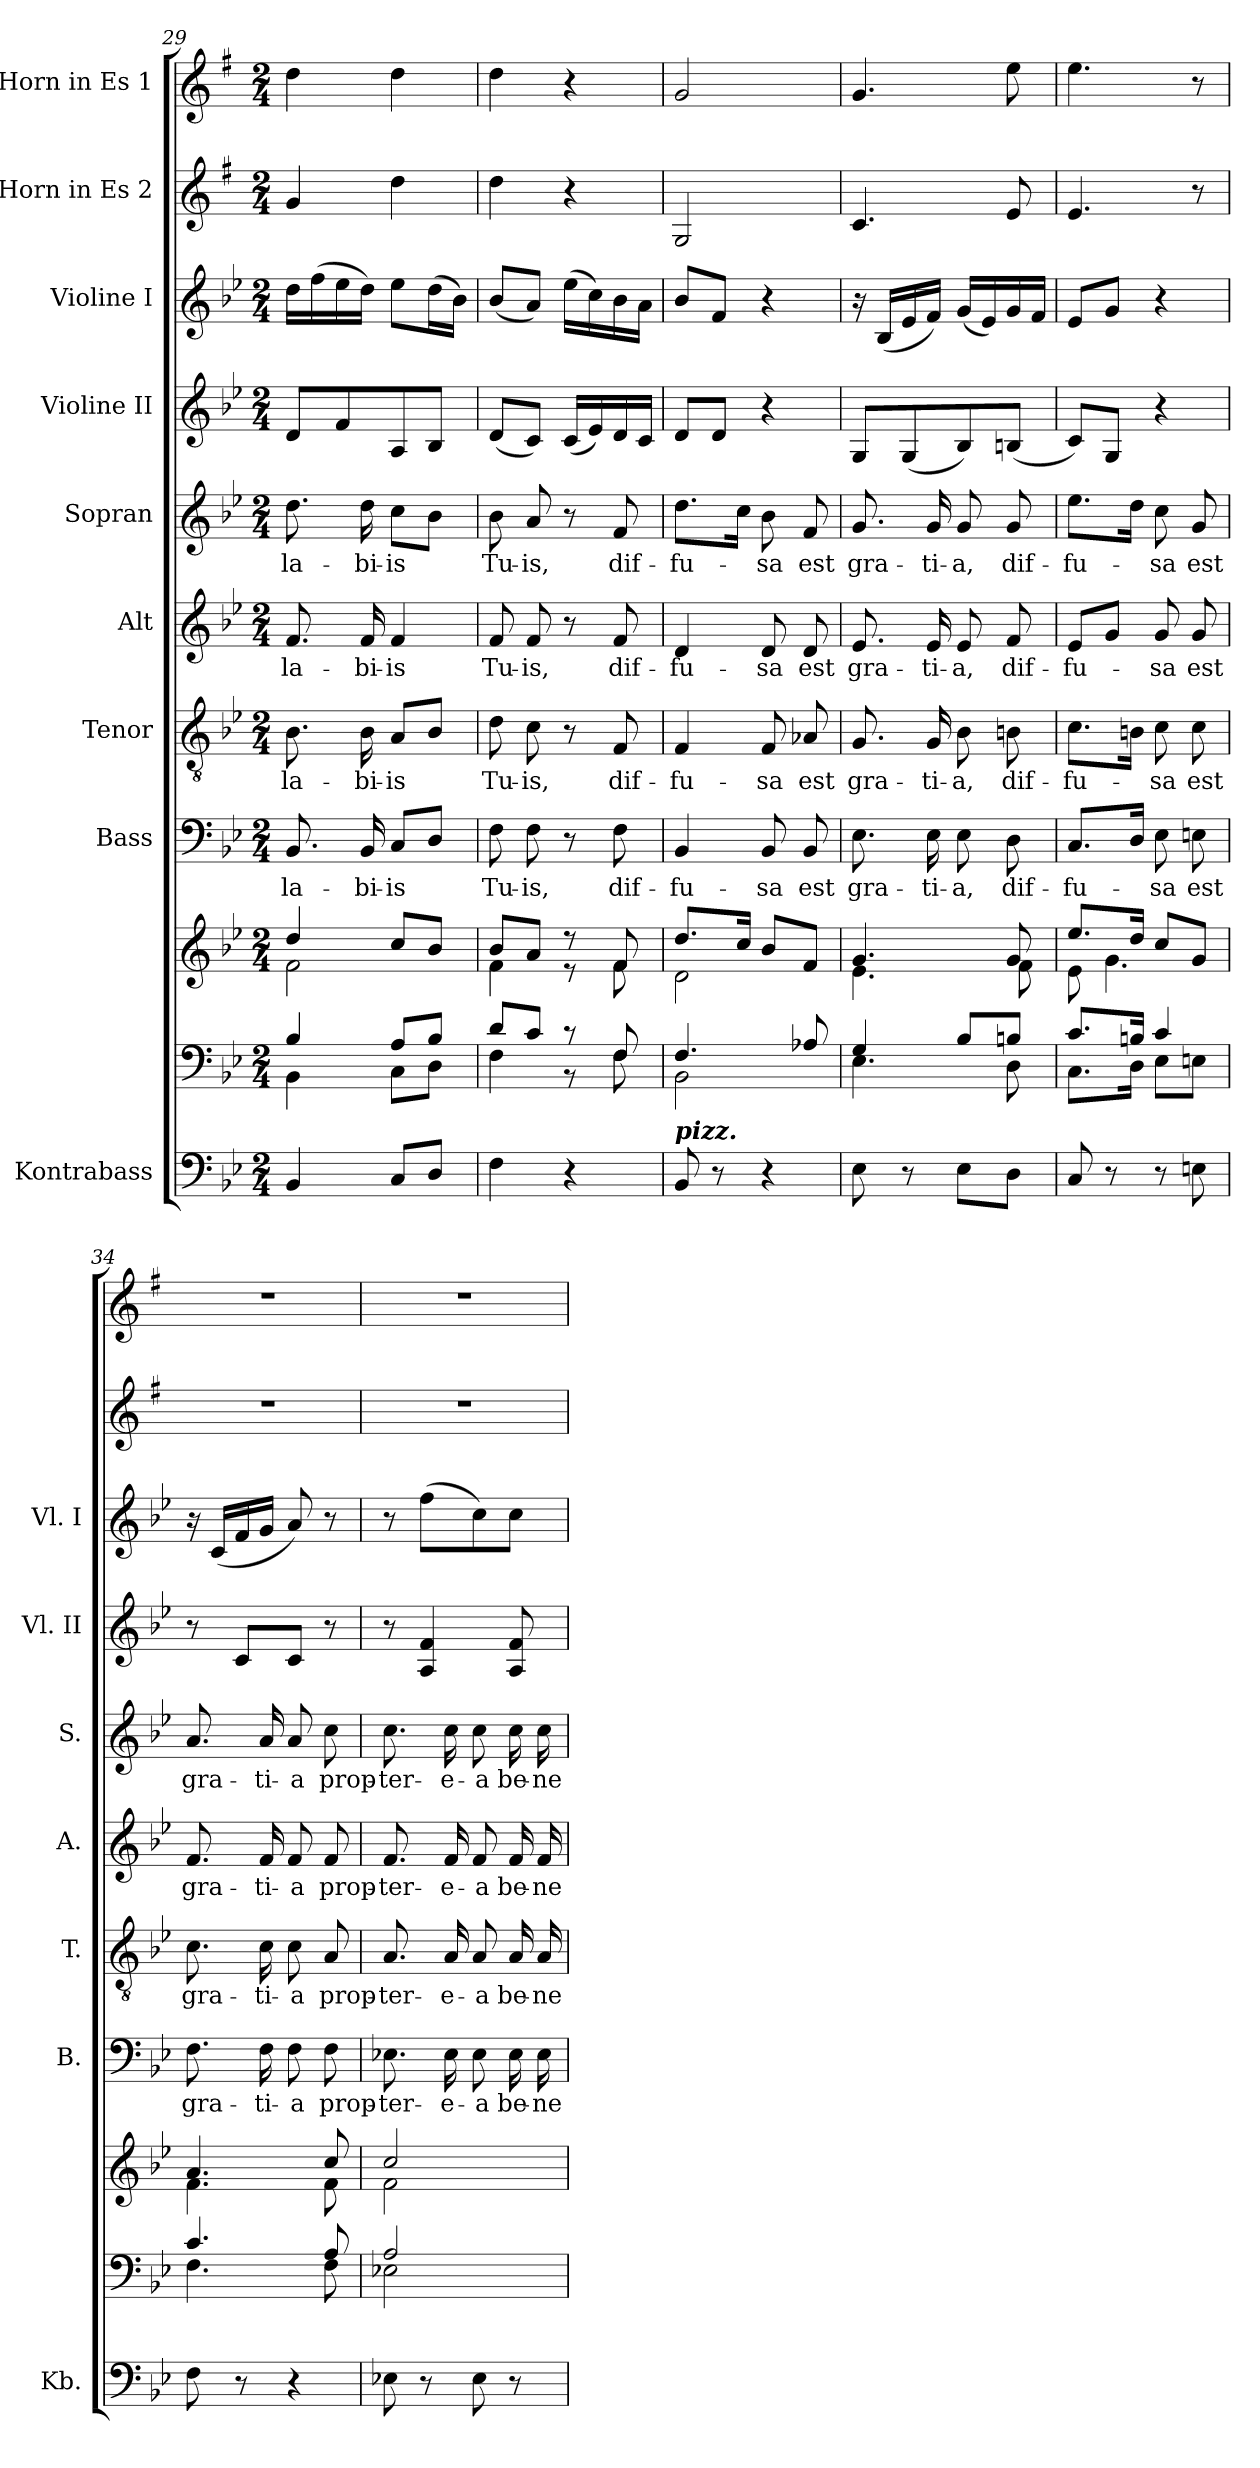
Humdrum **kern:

**kern	**kern	**kern	**kern	**text	**kern	**text	**kern	**text	**kern	**text	**kern	**kern	**kern	**kern
*part10	*part9	*part9	*part8	*part8	*part7	*part7	*part6	*part6	*part5	*part5	*part4	*part3	*part2	*part1
*staff11	*staff10	*staff9	*staff8	*staff8	*staff7	*staff7	*staff6	*staff6	*staff5	*staff5	*staff4	*staff3	*staff2	*staff1
*I"Kontrabass	*	*	*I"Bass	*	*I"Tenor	*	*I"Alt	*	*I"Sopran	*	*I"Violine II	*I"Violine I	*I"Horn in Es 2	*I"Horn in Es 1
*I'Kb.	*	*	*I'B.	*	*I'T.	*	*I'A.	*	*I'S.	*	*I'Vl. II	*I'Vl. I	*	*
*clefF4	*clefF4	*clefG2	*clefF4	*	*clefGv2	*	*clefG2	*	*clefG2	*	*clefG2	*clefG2	*clefG2	*clefG2
*ITrd7c12	*	*	*	*	*	*	*	*	*	*	*	*	*ITrd5c9	*ITrd5c9
*k[b-e-]	*k[b-e-]	*k[b-e-]	*k[b-e-]	*	*k[b-e-]	*	*k[b-e-]	*	*k[b-e-]	*	*k[b-e-]	*k[b-e-]	*k[b-e-]	*k[b-e-]
*B-:	*B-:	*B-:	*B-:	*	*B-:	*	*B-:	*	*B-:	*	*B-:	*B-:	*B-:	*B-:
*M2/4	*M2/4	*M2/4	*M2/4	*	*M2/4	*	*M2/4	*	*M2/4	*	*M2/4	*M2/4	*M2/4	*M2/4
=29	=29	=29	=29	=29	=29	=29	=29	=29	=29	=29	=29	=29	=29	=29
*	*^	*^	*	*	*	*	*	*	*	*	*	*	*	*
!	!	!	!	!	!	!LO:LY:b	!	!LO:LY:b	!	!LO:LY:b	!	!LO:LY:b	!	!	!	!
4BBB-/	4B-/	4BB-\	4dd/	2f\	8.BB-/	la-	8.B-\	la-	8.f/	la-	8.dd\	la-	8d/L	16dd\LL	4B-/	4f\
.	.	.	.	.	.	.	.	.	.	.	.	.	.	(>16ff\	.	.
.	.	.	.	.	.	.	.	.	.	.	.	.	8f/	16ee-\	.	.
!	!	!	!	!	!	!LO:LY:b	!	!LO:LY:b	!	!LO:LY:b	!	!LO:LY:b	!	!	!	!
.	.	.	.	.	16BB-/	-bi-	16B-\	-bi-	16f/	-bi-	16dd\	-bi-	.	16dd\JJ)	.	.
!	!	!	!	!	!	!LO:LY:b	!	!LO:LY:b	!	!LO:LY:b	!	!LO:LY:b	!	!	!	!
8CC/L	8A/L	8C\L	8cc/L	.	8C/L	-is	8A/L	-is	4f/	-is	8cc\L	-is	8A/	8ee-\L	4f\	4f\
8DD/J	8B-/J	8D\J	8b-/J	.	8D/J	.	8B-/J	.	.	.	8b-\J	.	8B-/J	(>16dd\L	.	.
.	.	.	.	.	.	.	.	.	.	.	.	.	.	16b-\JJ)	.	.
=30	=30	=30	=30	=30	=30	=30	=30	=30	=30	=30	=30	=30	=30	=30	=30	=30
!	!	!	!	!	!	!LO:LY:b	!	!LO:LY:b	!	!LO:LY:b	!	!LO:LY:b	!	!	!	!
4FF\	8d/L	4F\	8b-/L	4f\	8F\	Tu-	8d\	Tu-	8f/	Tu-	8b-\	Tu-	(<8d/L	(<8b-/L	4f\	4f\
!	!	!	!	!	!	!LO:LY:b	!	!LO:LY:b	!	!LO:LY:b	!	!LO:LY:b	!	!	!	!
.	8c/J	.	8a/J	.	8F\	-is,	8c\	-is,	8f/	-is,	8a/	-is,	8c/J)	8a/J)	.	.
4r	8r	8r	8r	8r	8r	.	8r	.	8r	.	8r	.	(<16c/LL	(>16ee-\LL	4r	4r
.	.	.	.	.	.	.	.	.	.	.	.	.	16e-/)	16cc\)	.	.
!	!	!	!	!	!	!LO:LY:b	!	!LO:LY:b	!	!LO:LY:b	!	!LO:LY:b	!	!	!	!
.	8F/	8F\	8f/	8f\	8F\	dif-	8F/	dif-	8f/	dif-	8f/	dif-	16d/	16b-\	.	.
.	.	.	.	.	.	.	.	.	.	.	.	.	16c/JJ	16a\JJ	.	.
=31	=31	=31	=31	=31	=31	=31	=31	=31	=31	=31	=31	=31	=31	=31	=31	=31
!LO:TX:a:Bi:t=pizz.	!	!	!	!	!	!	!	!	!	!	!	!	!	!	!	!
!	!	!	!	!	!	!LO:LY:b	!	!LO:LY:b	!	!LO:LY:b	!	!LO:LY:b	!	!	!	!
8BBB-/	4.F/	2BB-\	8.dd/L	2d\	4BB-/	-fu-	4F/	-fu-	4d/	-fu-	8.dd\L	-fu-	8d/L	8b-/L	2BB-/	2B-/
8r	.	.	.	.	.	.	.	.	.	.	.	.	8d/J	8f/J	.	.
.	.	.	16cc/Jk	.	.	.	.	.	.	.	16cc\Jk	.	.	.	.	.
!	!	!	!	!	!	!LO:LY:b	!	!LO:LY:b	!	!LO:LY:b	!	!LO:LY:b	!	!	!	!
4r	.	.	8b-/L	.	8BB-/	-sa	8F/	-sa	8d/	-sa	8b-\	-sa	4r	4r	.	.
!	!	!	!	!	!	!LO:LY:b	!	!LO:LY:b	!	!LO:LY:b	!	!LO:LY:b	!	!	!	!
.	8A-X/	.	8f/J	.	8BB-/	est	8A-X/	est	8d/	est	8f/	est	.	.	.	.
!!LO:PB:g=z
=32	=32	=32	=32	=32	=32	=32	=32	=32	=32	=32	=32	=32	=32	=32	=32	=32
!	!	!	!	!	!	!LO:LY:b	!	!LO:LY:b	!	!LO:LY:b	!	!LO:LY:b	!	!	!	!
8EE-\	4G/	4.E-\	4.g/	4.e-\	8.E-\	gra-	8.G/	gra-	8.e-/	gra-	8.g/	gra-	8G/L	16r	4.E-/	4.B-/
.	.	.	.	.	.	.	.	.	.	.	.	.	.	(<16B-/LL	.	.
8r	.	.	.	.	.	.	.	.	.	.	.	.	(<8G/	16e-/	.	.
!	!	!	!	!	!	!LO:LY:b	!	!LO:LY:b	!	!LO:LY:b	!	!LO:LY:b	!	!	!	!
.	.	.	.	.	16E-\	-ti-	16G/	-ti-	16e-/	-ti-	16g/	-ti-	.	16f/JJ)	.	.
!	!	!	!	!	!	!LO:LY:b	!	!LO:LY:b	!	!LO:LY:b	!	!LO:LY:b	!	!	!	!
8EE-\L	8B-/L	.	.	.	8E-\	-a,	8B-\	-a,	8e-/	-a,	8g/	-a,	8B-/)	(<16g/LL	.	.
.	.	.	.	.	.	.	.	.	.	.	.	.	.	16e-/)	.	.
!	!	!	!	!	!	!LO:LY:b	!	!LO:LY:b	!	!LO:LY:b	!	!LO:LY:b	!	!	!	!
8DD\J	8Bn/J	8D\	8g/	8f\	8D\	dif-	8Bn\	dif-	8f/	dif-	8g/	dif-	(<8Bn/J	16g/	8G/	8g\
.	.	.	.	.	.	.	.	.	.	.	.	.	.	16f/JJ	.	.
=33	=33	=33	=33	=33	=33	=33	=33	=33	=33	=33	=33	=33	=33	=33	=33	=33
!	!	!	!	!	!	!LO:LY:b	!	!LO:LY:b	!	!LO:LY:b	!	!LO:LY:b	!	!	!	!
8CC/	8.c/L	8.C\L	8.ee-/L	8e-\	8.C/L	-fu-	8.c\L	-fu-	8e-/L	-fu-	8.ee-\L	-fu-	8c/L)	8e-/L	4.G/	4.g\
8r	.	.	.	4.g\	.	.	.	.	8g/J	.	.	.	8G/J	8g/J	.	.
.	16Bn/Jk	16D\Jk	16dd/Jk	.	16D/Jk	.	16Bn\Jk	.	.	.	16dd\Jk	.	.	.	.	.
!	!	!	!	!	!	!LO:LY:b	!	!LO:LY:b	!	!LO:LY:b	!	!LO:LY:b	!	!	!	!
8r	4c/	8E-\L	8cc/L	.	8E-\	-sa	8c\	-sa	8g/	-sa	8cc\	-sa	4r	4r	.	.
!	!	!	!	!	!	!LO:LY:b	!	!LO:LY:b	!	!LO:LY:b	!	!LO:LY:b	!	!	!	!
8EEn\	.	8En\J	8g/J	.	8En\	est	8c\	est	8g/	est	8g/	est	.	.	8r	8r
=34	=34	=34	=34	=34	=34	=34	=34	=34	=34	=34	=34	=34	=34	=34	=34	=34
!	!	!	!	!	!	!LO:LY:b	!	!LO:LY:b	!	!LO:LY:b	!	!LO:LY:b	!	!	!	!
8FF\	4.c/	4.F\	4.a/	4.f\	8.F\	gra-	8.c\	gra-	8.f/	gra-	8.a/	gra-	8r	16r	2r	2r
.	.	.	.	.	.	.	.	.	.	.	.	.	.	(<16c/LL	.	.
8r	.	.	.	.	.	.	.	.	.	.	.	.	8c/L	16f/	.	.
!	!	!	!	!	!	!LO:LY:b	!	!LO:LY:b	!	!LO:LY:b	!	!LO:LY:b	!	!	!	!
.	.	.	.	.	16F\	-ti-	16c\	-ti-	16f/	-ti-	16a/	-ti-	.	16g/JJ	.	.
!	!	!	!	!	!	!LO:LY:b	!	!LO:LY:b	!	!LO:LY:b	!	!LO:LY:b	!	!	!	!
4r	.	.	.	.	8F\	-a	8c\	-a	8f/	-a	8a/	-a	8c/J	8a/)	.	.
!	!	!	!	!	!	!LO:LY:b	!	!LO:LY:b	!	!LO:LY:b	!	!LO:LY:b	!	!	!	!
.	8A/	8F\	8cc/	8f\	8F\	prop-	8A/	prop-	8f/	prop-	8cc\	prop-	8r	8r	.	.
=35	=35	=35	=35	=35	=35	=35	=35	=35	=35	=35	=35	=35	=35	=35	=35	=35
!	!	!	!	!	!	!LO:LY:b	!	!LO:LY:b	!	!LO:LY:b	!	!LO:LY:b	!	!	!	!
8EE-X\	2A/	2E-X\	2cc/	2f\	8.E-X\	-ter-	8.A/	-ter-	8.f/	-ter-	8.cc\	-ter-	8r	8r	2r	2r
8r	.	.	.	.	.	.	.	.	.	.	.	.	4A/ 4f/	(>8ff\L	.	.
!	!	!	!	!	!	!LO:LY:b	!	!LO:LY:b	!	!LO:LY:b	!	!LO:LY:b	!	!	!	!
.	.	.	.	.	16E-\	-e-	16A/	-e-	16f/	-e-	16cc\	-e-	.	.	.	.
!	!	!	!	!	!	!LO:LY:b	!	!LO:LY:b	!	!LO:LY:b	!	!LO:LY:b	!	!	!	!
8EE-\	.	.	.	.	8E-\	-a	8A/	-a	8f/	-a	8cc\	-a	.	8cc\)	.	.
!	!	!	!	!	!	!LO:LY:b	!	!LO:LY:b	!	!LO:LY:b	!	!LO:LY:b	!	!	!	!
8r	.	.	.	.	16E-\	be-	16A/	be-	16f/	be-	16cc\	be-	8A/ 8f/	8cc\J	.	.
!	!	!	!	!	!	!LO:LY:b	!	!LO:LY:b	!	!LO:LY:b	!	!LO:LY:b	!	!	!	!
.	.	.	.	.	16E-\	-ne-	16A/	-ne-	16f/	-ne-	16cc\	-ne-	.	.	.	.
*	*v	*v	*	*	*	*	*	*	*	*	*	*	*	*	*	*
*	*	*v	*v	*	*	*	*	*	*	*	*	*	*	*	*
=	=	=	=	=	=	=	=	=	=	=	=	=	=	=
*-	*-	*-	*-	*-	*-	*-	*-	*-	*-	*-	*-	*-	*-	*-
